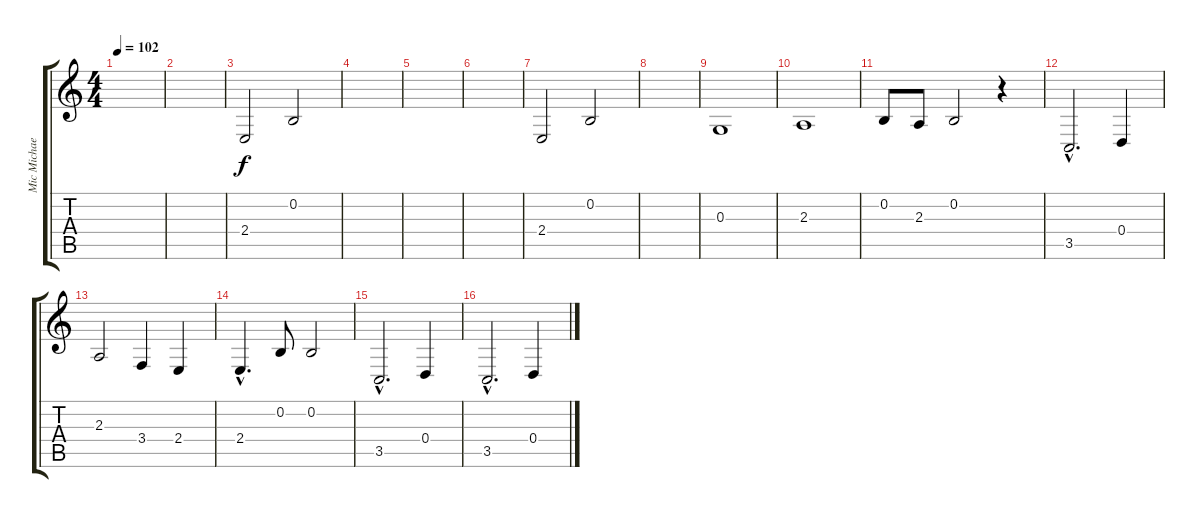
\track ("Mic Michaelli ( background )" "Mic Michae") {instrument synthbrass2}
\staff {score tabs}
\tuning (E4 B3 G3 D3 A2 E2) {hide}
\ts (4 4)
\tempo 102
\clef g2
\ks c
|
|
2.4.2 0.2.2 |
|
|
|
2.4.2 0.2.2 |
|
0.3.1 |
2.3.1 |
0.2.8 2.3.8 0.2.2 r.4 |
3.5{hac}.2{d} 0.4.4 |
2.3.2 3.4.4 2.4.4 |
2.4{hac}.4{d} 0.2.8 0.2.2 |
3.5{hac}.2{d} 0.4.4 |
3.5{hac}.2{d} 0.4.4
